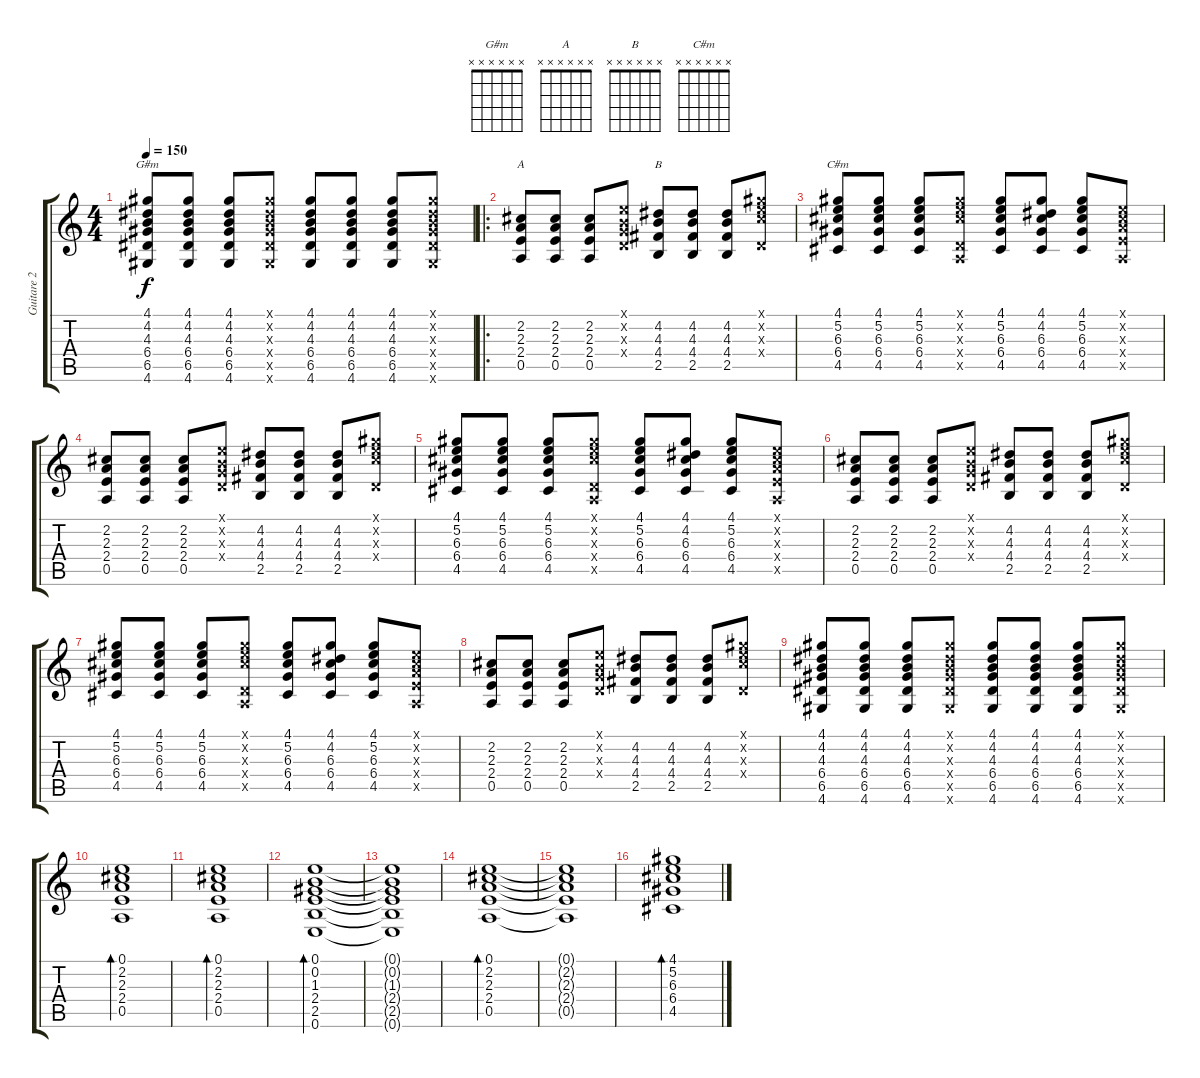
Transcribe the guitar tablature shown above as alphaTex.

\track ("Guitare 2" "Guitare 2") {instrument electricguitarclean}
\staff {score tabs}
\tuning (E4 B3 G3 D3 A2 E2) {hide}
\chord ("G#m" x x x x x x) {firstfret 0}
\chord ("A" x x x x x x) {firstfret 0}
\chord ("B" x x x x x x) {firstfret 0}
\chord ("C#m" x x x x x x) {firstfret 0}
\ts (4 4)
\tempo 150
\clef g2
\ks c
(4.1 4.2 4.3 6.4 6.5 4.6).8{ch "G#m" dy f} (4.1 4.2 4.3 6.4 6.5 4.6).8 (4.1 4.2 4.3 6.4 6.5 4.6).8 (4.1{x} 4.2{x} 4.3{x} 6.4{x} 6.5{x} 4.6{x}).8 (4.1 4.2 4.3 6.4 6.5 4.6).8 (4.1 4.2 4.3 6.4 6.5 4.6).8 (4.1 4.2 4.3 6.4 6.5 4.6).8 (4.1{x} 4.2{x} 4.3{x} 6.4{x} 6.5{x} 4.6{x}).8 |
\ro
(2.2 2.3 2.4 0.5).8{ch "A"} (2.2 2.3 2.4 0.5).8 (2.2 2.3 2.4 0.5).8 (0.1{x} 0.2{x} 0.3{x} 0.4{x}).8 (4.2 4.3 4.4 2.5).8{ch "B"} (4.2 4.3 4.4 2.5).8 (4.2 4.3 4.4 2.5).8 (4.1{x} 5.2{x} 6.3{x} 0.4{x}).8 |
(4.1 5.2 6.3 6.4 4.5).8{ch "C#m"} (4.1 5.2 6.3 6.4 4.5).8 (4.1 5.2 6.3 6.4 4.5).8 (4.1{x} 5.2{x} 6.3{x} 0.4{x} 0.5{x}).8 (4.1 5.2 6.3 6.4 4.5).8 (4.1 4.2 6.3 6.4 4.5).8 (4.1 5.2 6.3 6.4 4.5).8 (0.1{x} 2.2{x} 2.3{x} 2.4{x} 0.5{x}).8 |
(2.2 2.3 2.4 0.5).8 (2.2 2.3 2.4 0.5).8 (2.2 2.3 2.4 0.5).8 (0.1{x} 0.2{x} 0.3{x} 0.4{x}).8 (4.2 4.3 4.4 2.5).8 (4.2 4.3 4.4 2.5).8 (4.2 4.3 4.4 2.5).8 (4.1{x} 5.2{x} 6.3{x} 0.4{x}).8 |
(4.1 5.2 6.3 6.4 4.5).8 (4.1 5.2 6.3 6.4 4.5).8 (4.1 5.2 6.3 6.4 4.5).8 (4.1{x} 5.2{x} 6.3{x} 0.4{x} 0.5{x}).8 (4.1 5.2 6.3 6.4 4.5).8 (4.1 4.2 6.3 6.4 4.5).8 (4.1 5.2 6.3 6.4 4.5).8 (0.1{x} 2.2{x} 2.3{x} 2.4{x} 0.5{x}).8 |
(2.2 2.3 2.4 0.5).8 (2.2 2.3 2.4 0.5).8 (2.2 2.3 2.4 0.5).8 (0.1{x} 0.2{x} 0.3{x} 0.4{x}).8 (4.2 4.3 4.4 2.5).8 (4.2 4.3 4.4 2.5).8 (4.2 4.3 4.4 2.5).8 (4.1{x} 5.2{x} 6.3{x} 0.4{x}).8 |
(4.1 5.2 6.3 6.4 4.5).8 (4.1 5.2 6.3 6.4 4.5).8 (4.1 5.2 6.3 6.4 4.5).8 (4.1{x} 5.2{x} 6.3{x} 0.4{x} 0.5{x}).8 (4.1 5.2 6.3 6.4 4.5).8 (4.1 4.2 6.3 6.4 4.5).8 (4.1 5.2 6.3 6.4 4.5).8 (0.1{x} 2.2{x} 2.3{x} 2.4{x} 0.5{x}).8 |
(2.2 2.3 2.4 0.5).8 (2.2 2.3 2.4 0.5).8 (2.2 2.3 2.4 0.5).8 (0.1{x} 0.2{x} 0.3{x} 0.4{x}).8 (4.2 4.3 4.4 2.5).8 (4.2 4.3 4.4 2.5).8 (4.2 4.3 4.4 2.5).8 (4.1{x} 5.2{x} 6.3{x} 0.4{x}).8 |
(4.1 4.2 4.3 6.4 6.5 4.6).8 (4.1 4.2 4.3 6.4 6.5 4.6).8 (4.1 4.2 4.3 6.4 6.5 4.6).8 (4.1{x} 4.2{x} 4.3{x} 6.4{x} 6.5{x} 4.6{x}).8 (4.1 4.2 4.3 6.4 6.5 4.6).8 (4.1 4.2 4.3 6.4 6.5 4.6).8 (4.1 4.2 4.3 6.4 6.5 4.6).8 (4.1{x} 4.2{x} 4.3{x} 6.4{x} 6.5{x} 4.6{x}).8 |
(0.1 2.2 2.3 2.4 0.5).1{bd 60} |
(0.1 2.2 2.3 2.4 0.5).1{bd 60} |
(0.1 0.2 1.3 2.4 2.5 0.6).1{bd 60} |
(0.1{t} 0.2{t} 1.3{t} 2.4{t} 2.5{t} 0.6{t}).1 |
(0.1 2.2 2.3 2.4 0.5).1{bd 60} |
(0.1{t} 2.2{t} 2.3{t} 2.4{t} 0.5{t}).1 |
(4.1 5.2 6.3 6.4 4.5).1{bd 60}
